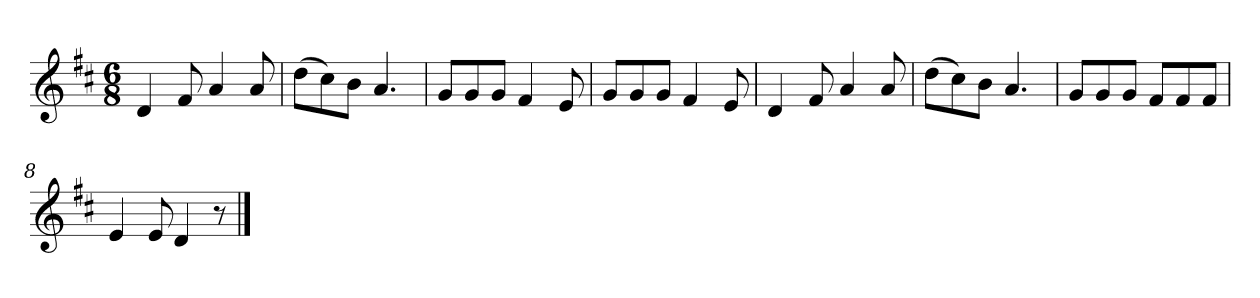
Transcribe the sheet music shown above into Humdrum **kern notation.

**kern
*part1
*staff1
*k[f#c#]
*M6/8
*MM120
=1
4d
8f#
4a
8a
=2
(8ddL
8cc#)
8bJ
4.a
=3
8gL
8g
8gJ
4f#
8e
=4
8gL
8g
8gJ
4f#
8e
=5
4d
8f#
4a
8a
=6
(8ddL
8cc#)
8bJ
4.a
=7
8gL
8g
8gJ
8f#L
8f#
8f#J
=8
4e
8e
4d
8r
==
*-
